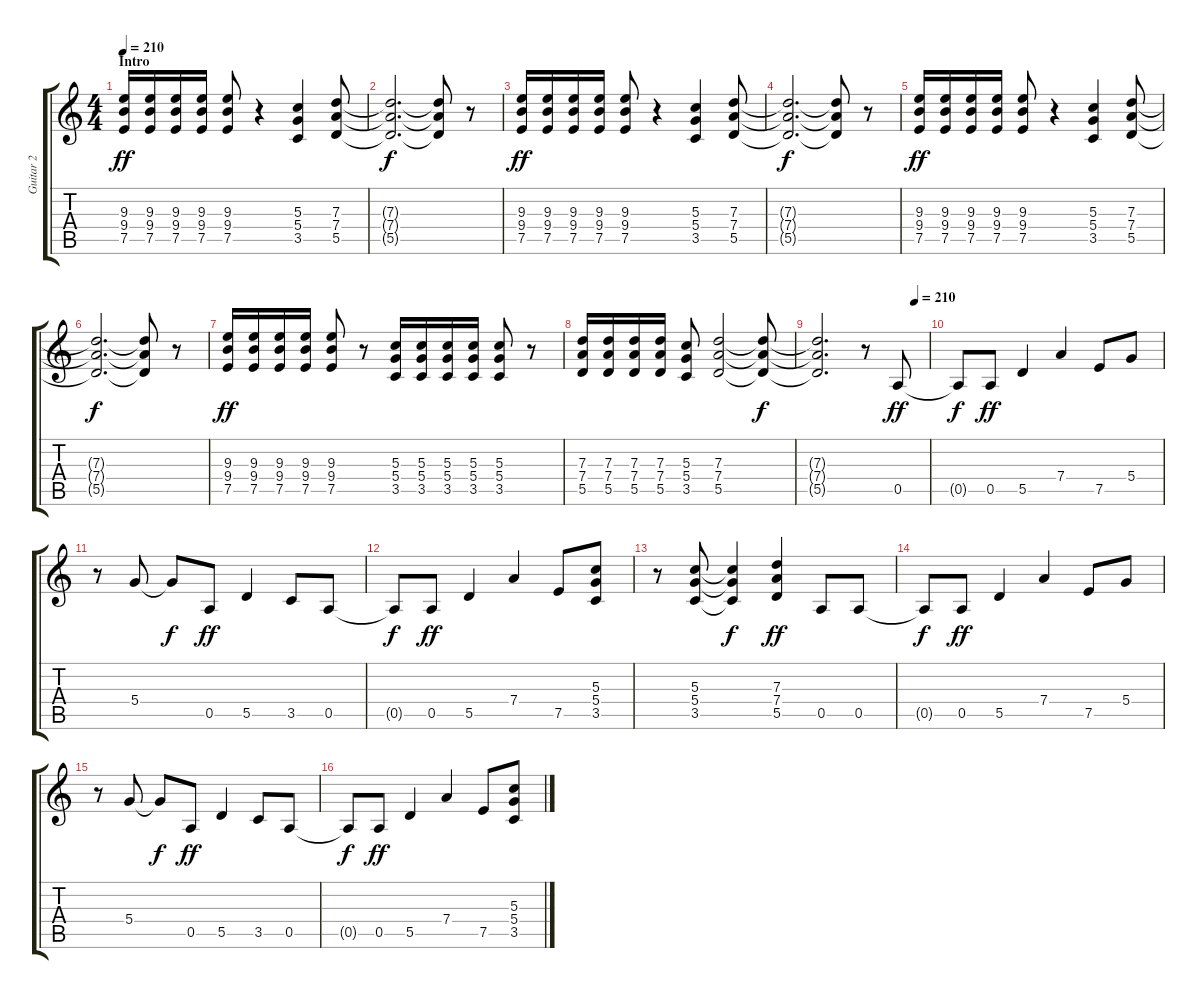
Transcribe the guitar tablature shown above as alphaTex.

\track ("Guitar 2" "Guitar 2") {instrument overdrivenguitar}
\staff {score tabs}
\tuning (E4 B3 G3 D3 A2 E2) {hide}
\ts (4 4)
\section ("" "Intro")
\tempo 210
\tempo 185
\tempo 210
\clef g2
\ks c
(9.3 9.4 7.5).16{dy ff instrument overdrivenguitar} (9.3 9.4 7.5).16 (9.3 9.4 7.5).16 (9.3 9.4 7.5).16 (9.3 9.4 7.5).8 r.4 (5.3 5.4 3.5).4 (7.3 7.4 5.5).8 |
(7.3{t} 7.4{t} 5.5{t}).2{d dy f} (7.3{t} 7.4{t} 5.5{t}).8 r.8 |
(9.3 9.4 7.5).16{dy ff} (9.3 9.4 7.5).16 (9.3 9.4 7.5).16 (9.3 9.4 7.5).16 (9.3 9.4 7.5).8 r.4 (5.3 5.4 3.5).4 (7.3 7.4 5.5).8 |
(7.3{t} 7.4{t} 5.5{t}).2{d dy f} (7.3{t} 7.4{t} 5.5{t}).8 r.8 |
(9.3 9.4 7.5).16{dy ff} (9.3 9.4 7.5).16 (9.3 9.4 7.5).16 (9.3 9.4 7.5).16 (9.3 9.4 7.5).8 r.4 (5.3 5.4 3.5).4 (7.3 7.4 5.5).8 |
(7.3{t} 7.4{t} 5.5{t}).2{d dy f} (7.3{t} 7.4{t} 5.5{t}).8 r.8 |
(9.3 9.4 7.5).16{dy ff} (9.3 9.4 7.5).16 (9.3 9.4 7.5).16 (9.3 9.4 7.5).16 (9.3 9.4 7.5).8 r.8 (5.3 5.4 3.5).16 (5.3 5.4 3.5).16 (5.3 5.4 3.5).16 (5.3 5.4 3.5).16 (5.3 5.4 3.5).8 r.8 |
(7.3 7.4 5.5).16 (7.3 7.4 5.5).16 (7.3 7.4 5.5).16 (7.3 7.4 5.5).16 (5.3 5.4 3.5).8 (7.3 7.4 5.5).2 (7.3{t} 7.4{t} 5.5{t}).8{dy f} |
\tempo (210 0.875)
(7.3{t} 7.4{t} 5.5{t}).2{d} r.8 0.5.8{dy ff} |
0.5{t}.8{dy f} 0.5.8{dy ff} 5.5.4 7.4.4 7.5.8 5.4.8 |
r.8 5.4.8 5.4{t}.8{dy f} 0.5.8{dy ff} 5.5.4 3.5.8 0.5.8 |
0.5{t}.8{dy f} 0.5.8{dy ff} 5.5.4 7.4.4 7.5.8 (5.3 5.4 3.5).8 |
r.8 (5.3 5.4 3.5).8 (5.3{t} 5.4{t} 3.5{t}).4{dy f} (7.3 7.4 5.5).4{dy ff} 0.5.8 0.5.8 |
0.5{t}.8{dy f} 0.5.8{dy ff} 5.5.4 7.4.4 7.5.8 5.4.8 |
r.8 5.4.8 5.4{t}.8{dy f} 0.5.8{dy ff} 5.5.4 3.5.8 0.5.8 |
0.5{t}.8{dy f} 0.5.8{dy ff} 5.5.4 7.4.4 7.5.8 (5.3 5.4 3.5).8
